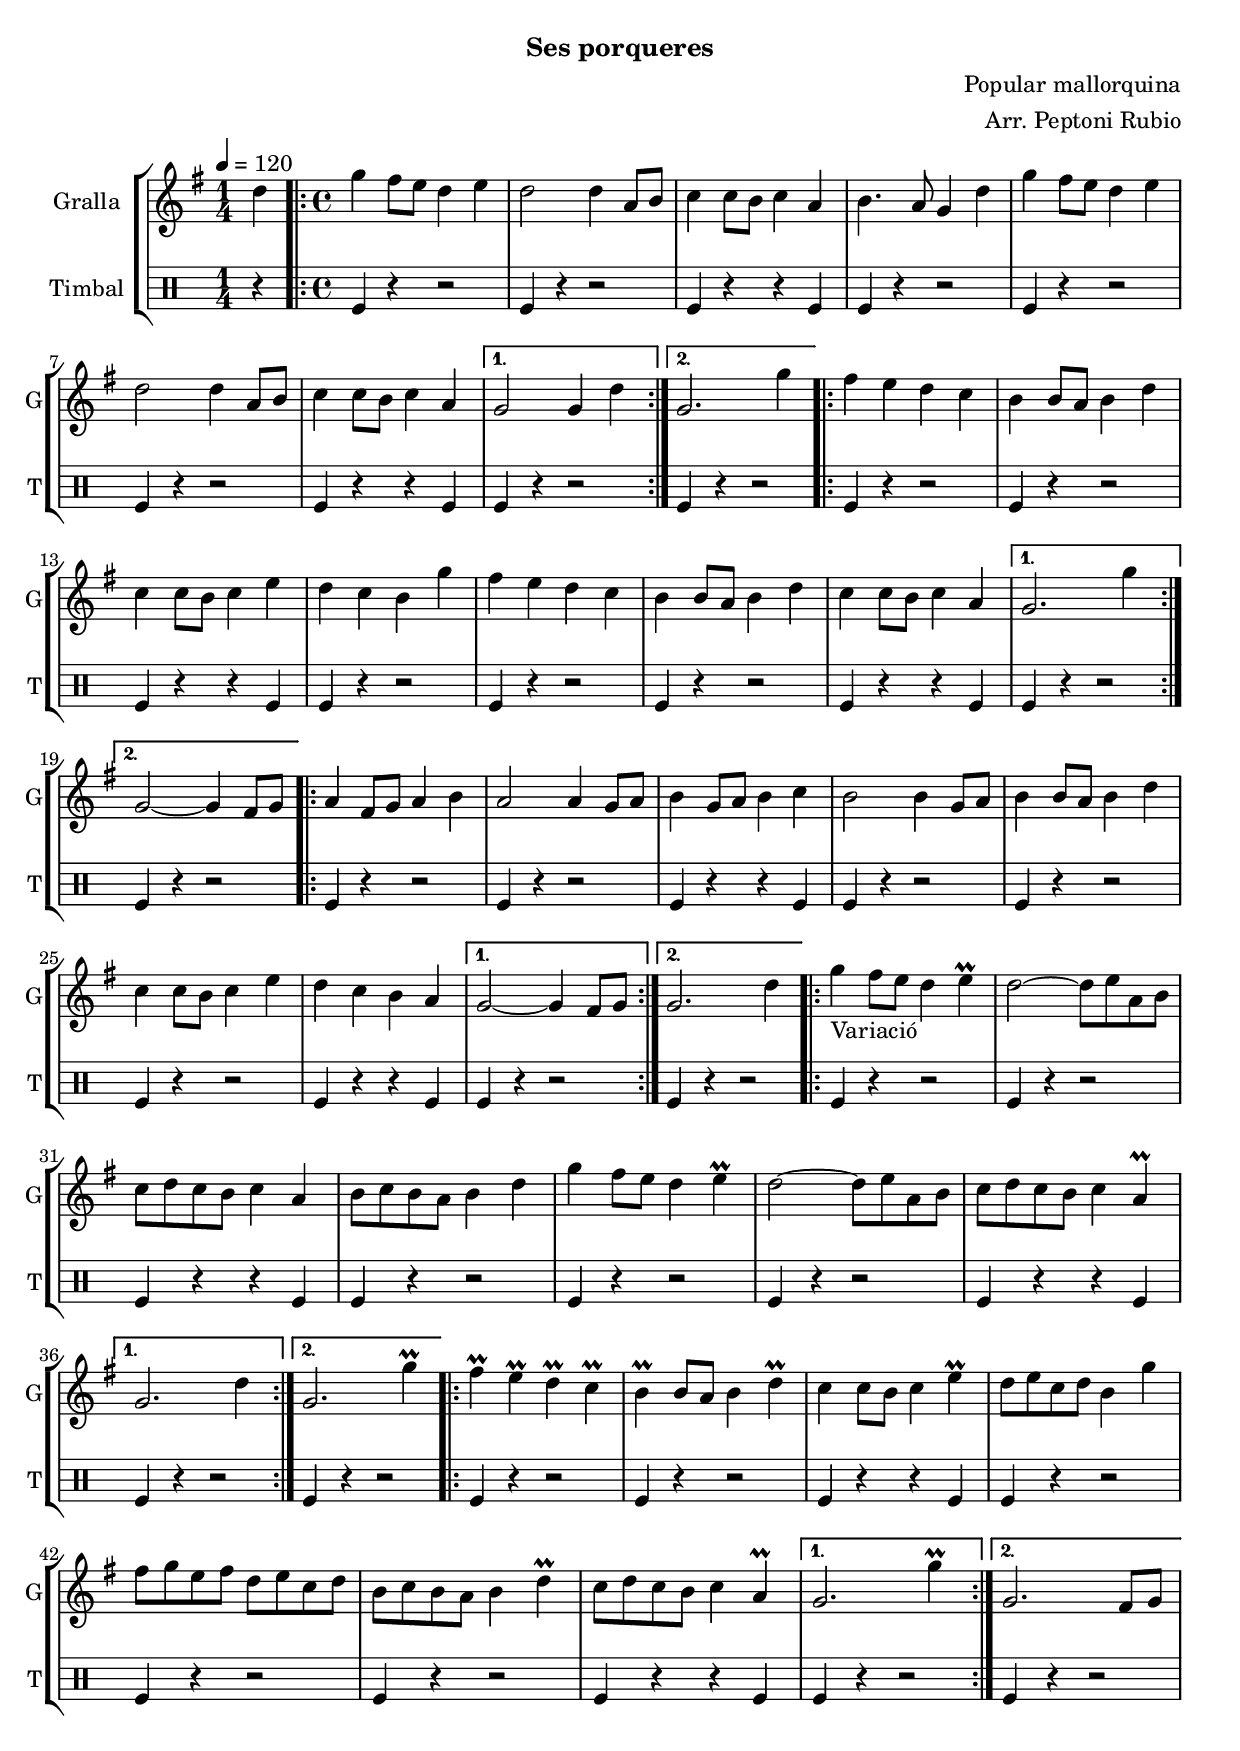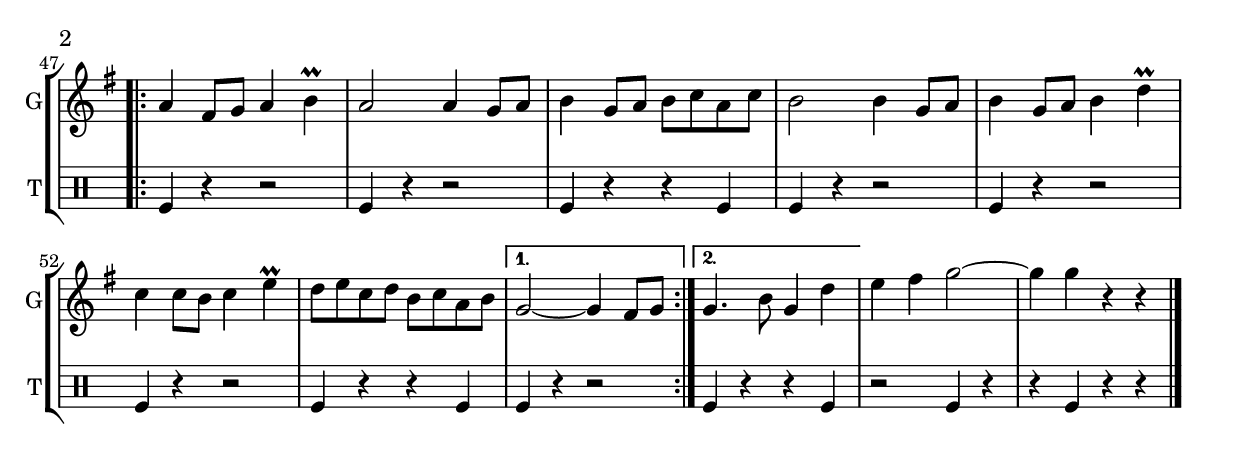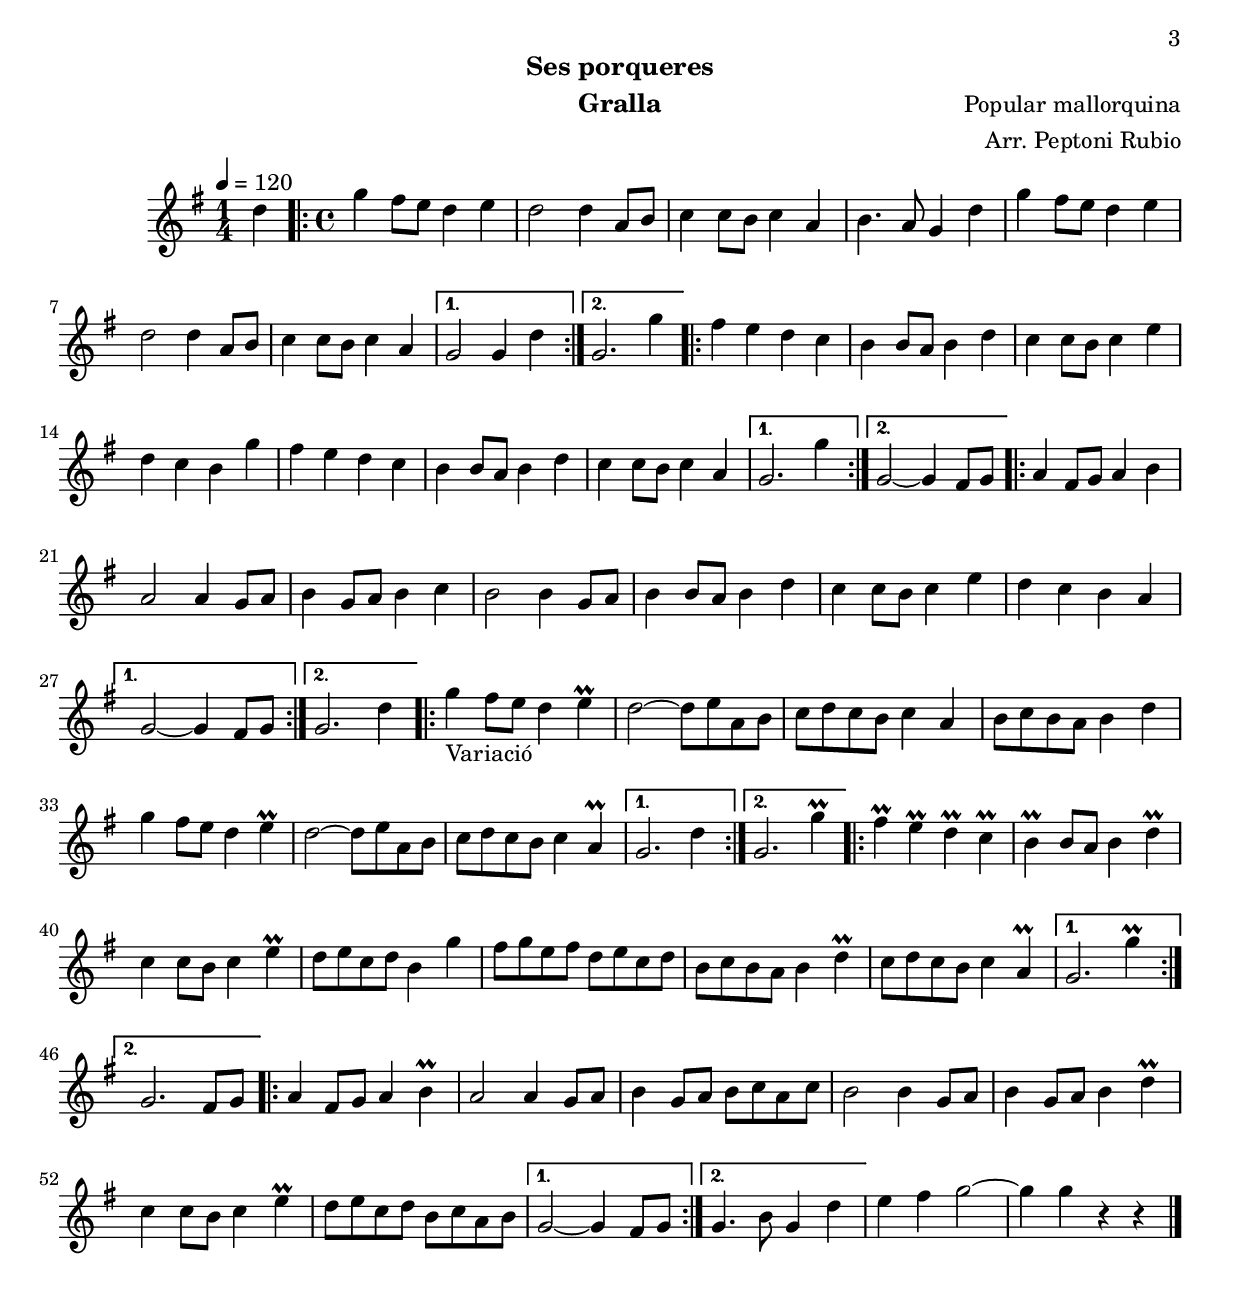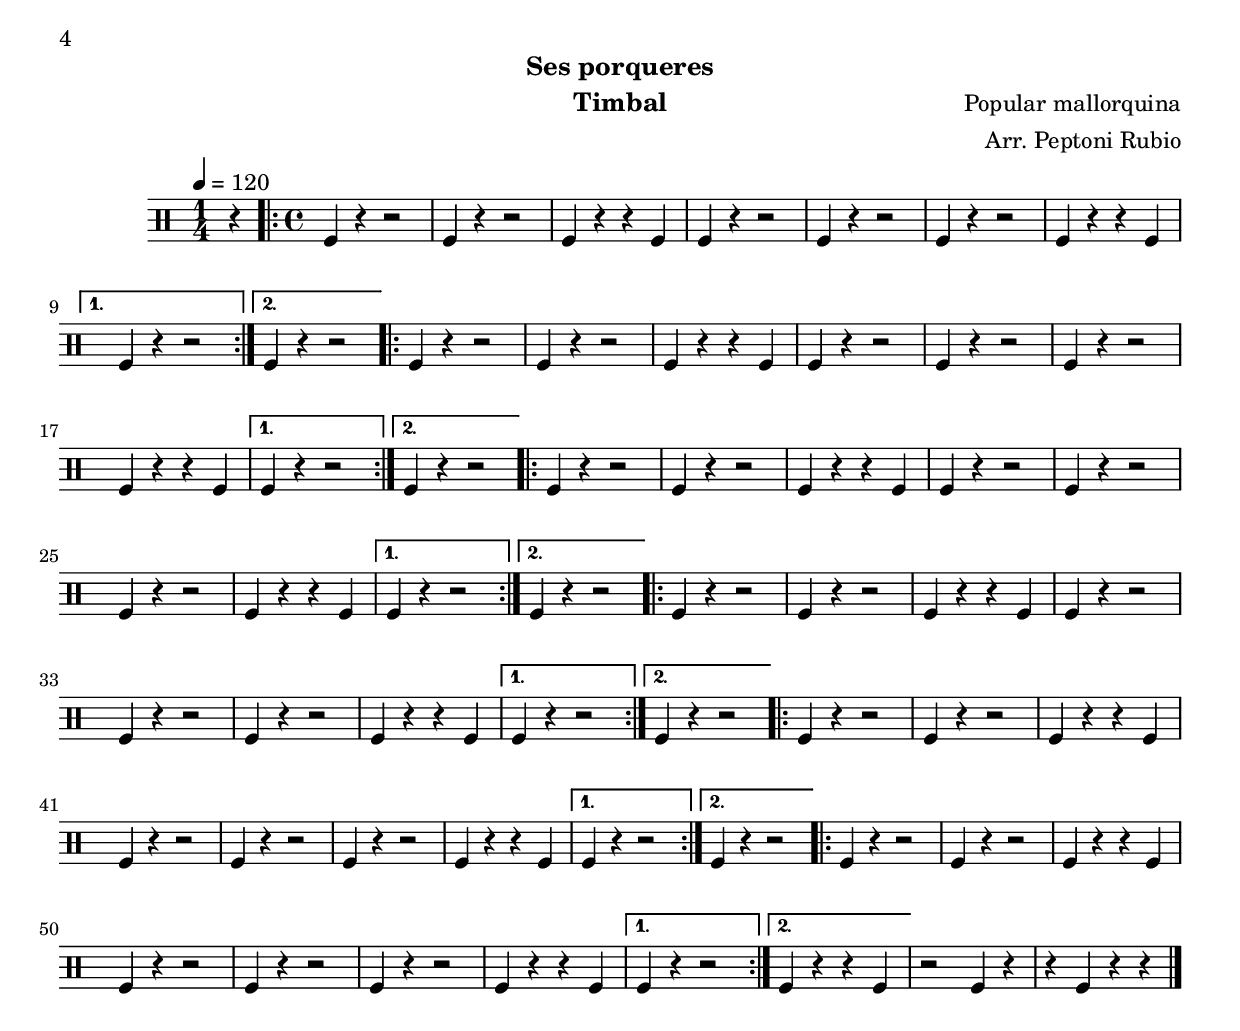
\version "2.16.2"

\header {
  dedication=""
  title=""
  subtitle="Ses porqueres"
  subsubtitle=""
  poet=""
  meter=""
  piece=""
  composer="Popular mallorquina"
  arranger="Arr. Peptoni Rubio"
  opus=""
  instrument=""
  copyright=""
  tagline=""
}

liniaroAa =
\relative d''
{
  \tempo 4=120
  \clef treble
  \key g \major
  \time 1/4
  d4  |
  \time 4/4   \repeat volta 2 { g4 fis8 e d4 e  |
  d2 d4 a8 b  |
  c4 c8 b c4 a  |
  %05
  b4. a8 g4 d'  |
  g4 fis8 e d4 e  |
  d2 d4 a8 b  |
  c4 c8 b c4 a }
  \alternative { { g2 g4 d' }
  %10
  { g,2. g'4 } }
  \repeat volta 2 { fis4 e d c  |
  b4 b8 a b4 d  |
  c4 c8 b c4 e  |
  d4 c b g'  |
  %15
  fis4 e d c  |
  b4 b8 a b4 d  |
  c4 c8 b c4 a }
  \alternative { { g2. g'4 }
  { g,2 ~ g4 fis8 g } }
  %20
  \repeat volta 2 { a4 fis8 g a4 b  |
  a2 a4 g8 a  |
  b4 g8 a b4 c  |
  b2 b4 g8 a  |
  b4 b8 a b4 d  |
  %25
  c4 c8 b c4 e  |
  d4 c b a }
  \alternative { { g2 ~ g4 fis8 g }
  { g2. d'4 } }
  \repeat volta 2 { g4 _"Variació" fis8 e d4 e\prall  |
  %30
  d2 ~ d8 e a, b  |
  c8 d c b c4 a  |
  b8 c b a b4 d  |
  g4 fis8 e d4 e\prall  |
  d2 ~ d8 e a, b  |
  %35
  c8 d c b c4 a\prall }
  \alternative { { g2. d'4 }
  { g,2. g'4\prall } }
  \repeat volta 2 { fis4\prall e\prall d\prall c\prall  |
  b4\prall b8 a b4 d\prall  |
  %40
  c4 c8 b c4 e\prall  |
  d8 e c d b4 g'  |
  fis8 g e fis d e c d  |
  b8 c b a b4 d\prall  |
  c8 d c b c4 a\prall }
  %45
  \alternative { { g2. g'4\prall }
  { g,2. fis8 g } }
  \repeat volta 2 { a4 fis8 g a4 b\prall  |
  a2 a4 g8 a  |
  b4 g8 a b c a c  |
  %50
  b2 b4 g8 a  |
  b4 g8 a b4 d\prall  |
  c4 c8 b c4 e\prall  |
  d8 e c d b c a b }
  \alternative { { g2 ~ g4 fis8 g }
  %55
  { g4. b8 g4 d' } }
  e4 fis g2 ~  |
  g4 g r r  \bar "|."
}

liniaroAb =
\drummode
{
  \tempo 4=120
  \time 1/4
  r4  |
  \time 4/4   \repeat volta 2 { tomfl4 r r2  |
  tomfl4 r r2  |
  tomfl4 r r tomfl  |
  %05
  tomfl4 r r2  |
  tomfl4 r r2  |
  tomfl4 r r2  |
  tomfl4 r r tomfl }
  \alternative { { tomfl4 r r2 }
  %10
  { tomfl4 r r2 } }
  \repeat volta 2 { tomfl4 r r2  |
  tomfl4 r r2  |
  tomfl4 r r tomfl  |
  tomfl4 r r2  |
  %15
  tomfl4 r r2  |
  tomfl4 r r2  |
  tomfl4 r r tomfl }
  \alternative { { tomfl4 r r2 }
  { tomfl4 r r2 } }
  %20
  \repeat volta 2 { tomfl4 r r2  |
  tomfl4 r r2  |
  tomfl4 r r tomfl  |
  tomfl4 r r2  |
  tomfl4 r r2  |
  %25
  tomfl4 r r2  |
  tomfl4 r r tomfl }
  \alternative { { tomfl4 r r2 }
  { tomfl4 r r2 } }
  \repeat volta 2 { tomfl4 r r2  |
  %30
  tomfl4 r r2  |
  tomfl4 r r tomfl  |
  tomfl4 r r2  |
  tomfl4 r r2  |
  tomfl4 r r2  |
  %35
  tomfl4 r r tomfl }
  \alternative { { tomfl4 r r2 }
  { tomfl4 r r2 } }
  \repeat volta 2 { tomfl4 r r2  |
  tomfl4 r r2  |
  %40
  tomfl4 r r tomfl  |
  tomfl4 r r2  |
  tomfl4 r r2  |
  tomfl4 r r2  |
  tomfl4 r r tomfl }
  %45
  \alternative { { tomfl4 r r2 }
  { tomfl4 r r2 } }
  \repeat volta 2 { tomfl4 r r2  |
  tomfl4 r r2  |
  tomfl4 r r tomfl  |
  %50
  tomfl4 r r2  |
  tomfl4 r r2  |
  tomfl4 r r2  |
  tomfl4 r r tomfl }
  \alternative { { tomfl4 r r2 }
  %55
  { tomfl4 r r tomfl } }
  r2 tomfl4 r  |
  r4 tomfl r r  \bar "|."
}

\bookpart {
  \score {
    \new StaffGroup {
      \override Score.RehearsalMark #'self-alignment-X = #LEFT
      <<
        \new Staff \with {instrumentName = #"Gralla" shortInstrumentName = #"G"} \liniaroAa
        \new DrumStaff \with {instrumentName = #"Timbal" shortInstrumentName = #"T"} \liniaroAb
      >>
    }
    \layout {}
  }
  \score { \unfoldRepeats
    \new StaffGroup {
      \override Score.RehearsalMark #'self-alignment-X = #LEFT
      <<
        \new Staff \with {instrumentName = #"Gralla" shortInstrumentName = #"G"} \liniaroAa
        \new DrumStaff \with {instrumentName = #"Timbal" shortInstrumentName = #"T"} \liniaroAb
      >>
    }
    \midi {
      \set Staff.midiInstrument = "oboe"
      \set DrumStaff.midiInstrument = "drums"
    }
  }
}

\bookpart {
  \header {instrument="Gralla"}
  \score {
    \new StaffGroup {
      \override Score.RehearsalMark #'self-alignment-X = #LEFT
      <<
        \new Staff \liniaroAa
      >>
    }
    \layout {}
  }
  \score { \unfoldRepeats
    \new StaffGroup {
      \override Score.RehearsalMark #'self-alignment-X = #LEFT
      <<
        \new Staff \liniaroAa
      >>
    }
    \midi {
      \set Staff.midiInstrument = "oboe"
      \set DrumStaff.midiInstrument = "drums"
    }
  }
}

\bookpart {
  \header {instrument="Timbal"}
  \score {
    \new StaffGroup {
      \override Score.RehearsalMark #'self-alignment-X = #LEFT
      <<
        \new DrumStaff \liniaroAb
      >>
    }
    \layout {}
  }
  \score { \unfoldRepeats
    \new StaffGroup {
      \override Score.RehearsalMark #'self-alignment-X = #LEFT
      <<
        \new DrumStaff \liniaroAb
      >>
    }
    \midi {
      \set Staff.midiInstrument = "oboe"
      \set DrumStaff.midiInstrument = "drums"
    }
  }
}

